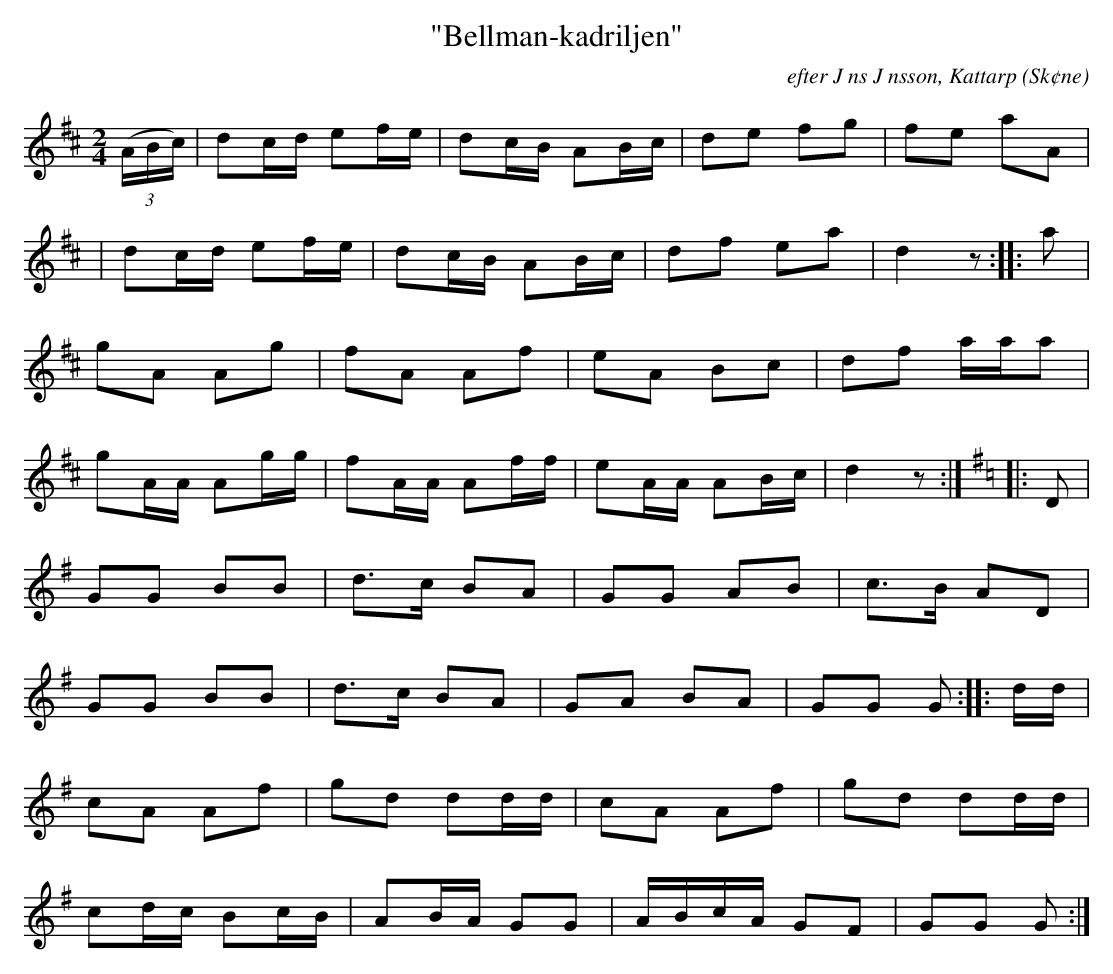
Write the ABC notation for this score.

X:1
T:"Bellman-kadriljen"
C:efter J ns J nsson, Kattarp
O:Sk¢ne
M:2/4
L:1/8
K:D
((3A/B/c/) | dc/d/ ef/e/ | dc/B/ AB/c/ | de fg | fe aA |
| dc/d/ ef/e/ | dc/B/ AB/c/ | df ea | d2 z :|: a |
gA Ag | fA Af | eA Bc | df a/a/a |
gA/A/ Ag/g/ | fA/A/ Af/f/ | eA/A/ AB/c/ | d2 z :|[K:G]|: D |
GG BB | d>c BA | GG AB | c>B AD |
GG BB | d>c BA | GA BA | GG G :|: d/d/ |
cA Af | gd dd/d/ | cA Af | gd dd/d/ |
cd/c/ Bc/B/ |AB/A/ GG | A/B/c/A/ GF | GG G :|
